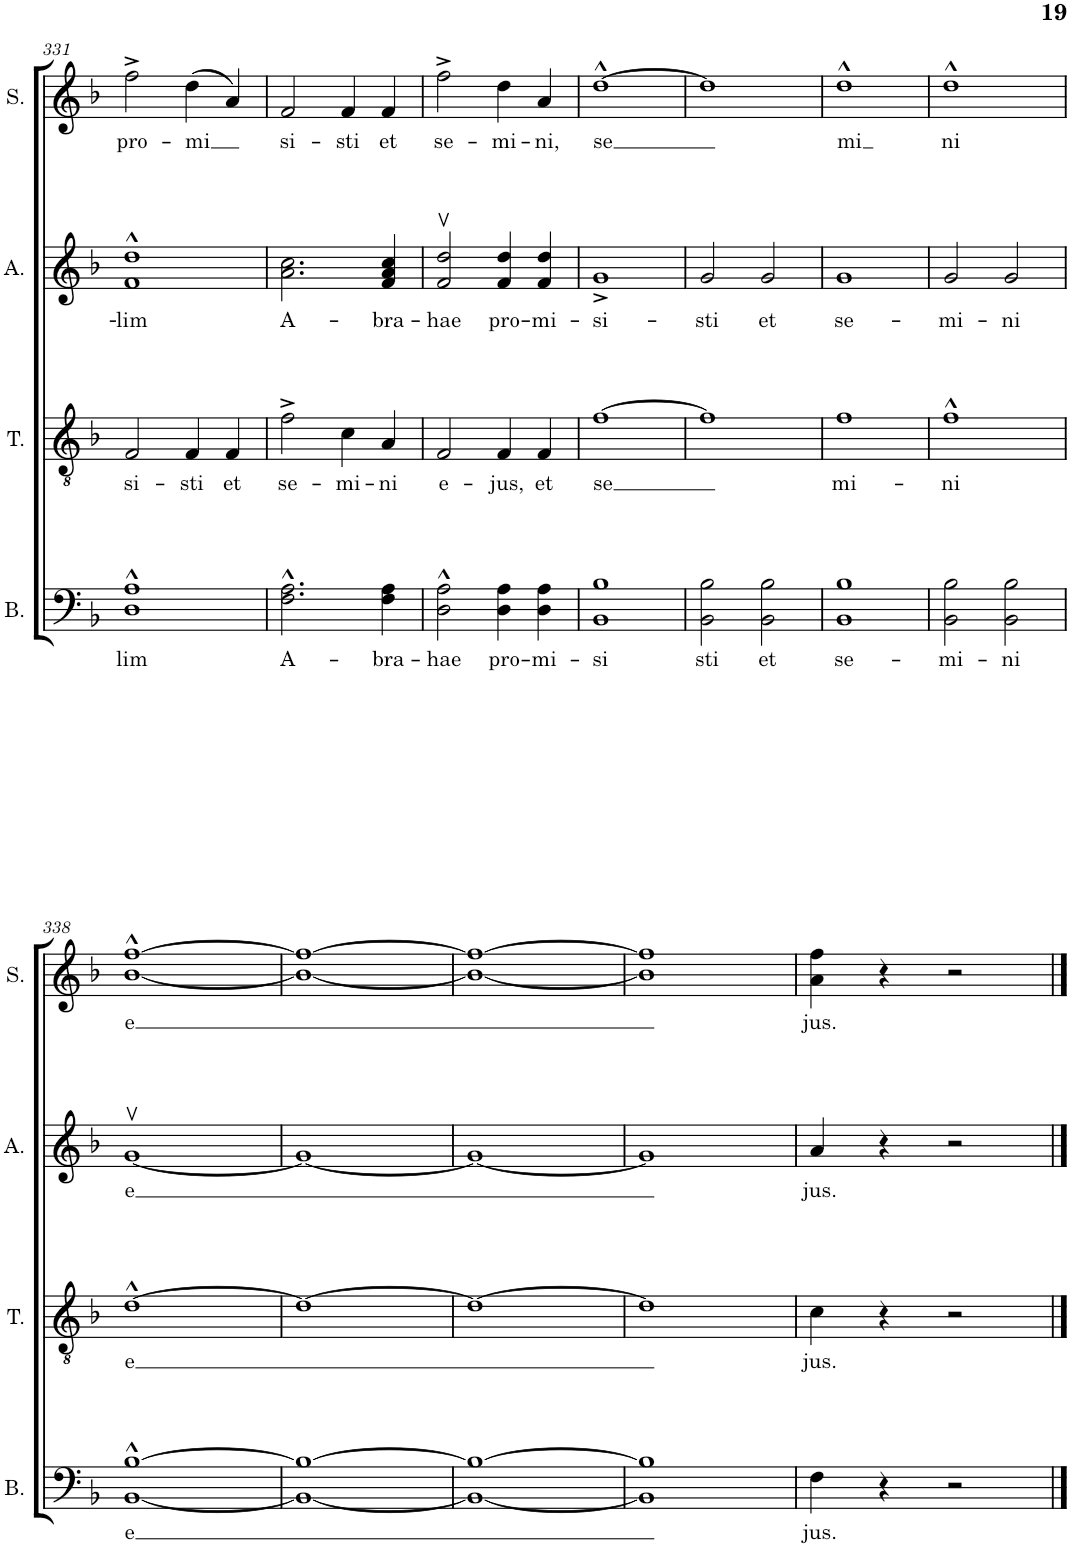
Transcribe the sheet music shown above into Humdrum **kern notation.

**kern	**text	**kern	**text	**kern	**text	**kern	**text
*part4	*part4	*part3	*part3	*part2	*part2	*part1	*part1
*staff4	*staff4	*staff3	*staff3	*staff2	*staff2	*staff1	*staff1
*I"Bass	*	*I"Tenor	*	*I"Alto	*	*I"Soprano	*
*I'B.	*	*I'T.	*	*I'A.	*	*I'S.	*
!!LO:PB:g=z
*clefF4	*	*clefGv2	*	*clefG2	*	*clefG2	*
*k[b-]	*	*k[b-]	*	*k[b-]	*	*k[b-]	*
*M2/2	*	*M2/2	*	*M2/2	*	*M2/2	*
*met(c|)	*	*met(c|)	*	*met(c|)	*	*met(c|)	*
=331	=331	=331	=331	=331	=331	=331	=331
!	!LO:LY:b	!	!LO:LY:b	!	!LO:LY:b	!	!LO:LY:b
1D^^ 1A^^	lim	2F/	si-	1f^^ 1dd^^	-lim	2ff^\	pro-
!	!	!	!LO:LY:b	!	!	!	!LO:LY:b
.	.	4F/	-sti	.	.	(4dd\	-mi
!	!	!	!LO:LY:b	!	!	!	!
.	.	4F/	et	.	.	4a/)	.
=332	=332	=332	=332	=332	=332	=332	=332
!	!LO:LY:b	!	!LO:LY:b	!	!LO:LY:b	!	!LO:LY:b
2.F\^^ 2.A\^^	A-	2f^\	se-	2.a\ 2.cc\	A-	2f/	si-
!	!	!	!LO:LY:b	!	!	!	!LO:LY:b
.	.	4c\	-mi-	.	.	4f/	-sti
!	!LO:LY:b	!	!LO:LY:b	!	!LO:LY:b	!	!LO:LY:b
4F\ 4A\	-bra-	4A/	-ni	4f/ 4a/ 4cc/	-bra-	4f/	et
=333	=333	=333	=333	=333	=333	=333	=333
!	!LO:LY:b	!	!LO:LY:b	!	!LO:LY:b	!	!LO:LY:b
2D\^^ 2A\^^	-hae	2F/	e-	2f/v 2dd/v	-hae	2ff^\	se-
!	!LO:LY:b	!	!LO:LY:b	!	!LO:LY:b	!	!LO:LY:b
4D\ 4A\	pro-	4F/	-jus,	4f/ 4dd/	pro-	4dd\	-mi-
!	!LO:LY:b	!	!LO:LY:b	!	!LO:LY:b	!	!LO:LY:b
4D\ 4A\	-mi-	4F/	et	4f/ 4dd/	-mi-	4a/	-ni,
=334	=334	=334	=334	=334	=334	=334	=334
!	!LO:LY:b	!	!LO:LY:b	!	!LO:LY:b	!	!LO:LY:b
1BB- 1B-	-si	[1f	se	1g^	-si-	[1dd^^	se
=335	=335	=335	=335	=335	=335	=335	=335
!	!LO:LY:b	!	!	!	!LO:LY:b	!	!
2BB-\ 2B-\	sti	1f]	.	2g/	-sti	1dd]	.
!	!LO:LY:b	!	!	!	!LO:LY:b	!	!
2BB-\ 2B-\	et	.	.	2g/	et	.	.
=336	=336	=336	=336	=336	=336	=336	=336
!	!LO:LY:b	!	!LO:LY:b	!	!LO:LY:b	!	!LO:LY:b
1BB- 1B-	se-	1f	mi-	1g	se-	1dd^^	mi
=337	=337	=337	=337	=337	=337	=337	=337
!	!LO:LY:b	!	!LO:LY:b	!	!LO:LY:b	!	!LO:LY:b
2BB-\ 2B-\	mi-	1f^^	-ni	2g/	-mi-	1dd^^	ni
!	!LO:LY:b	!	!	!	!LO:LY:b	!	!
2BB-\ 2B-\	-ni	.	.	2g/	-ni	.	.
!!LO:LB:g=z
=338	=338	=338	=338	=338	=338	=338	=338
!	!LO:LY:b	!	!LO:LY:b	!	!LO:LY:b	!	!LO:LY:b
[1BB-^^ [1B-^^	e	[1d^^	e	[1gv	e	[1b-^^ [1ff^^	e
=339	=339	=339	=339	=339	=339	=339	=339
1BB-_ 1B-_	.	1d_	.	1g_	.	1b-_ 1ff_	.
=340	=340	=340	=340	=340	=340	=340	=340
1BB-_ 1B-_	.	1d_	.	1g_	.	1b-_ 1ff_	.
=341	=341	=341	=341	=341	=341	=341	=341
1BB-] 1B-]	.	1d]	.	1g]	.	1b-] 1ff]	.
=342	=342	=342	=342	=342	=342	=342	=342
!	!LO:LY:b	!	!LO:LY:b	!	!LO:LY:b	!	!LO:LY:b
4F\	jus.	4c\	jus.	4a/	jus.	4a\ 4ff\	jus.
4r	.	4r	.	4r	.	4r	.
2r	.	2r	.	2r	.	2r	.
==	==	==	==	==	==	==	==
*-	*-	*-	*-	*-	*-	*-	*-
